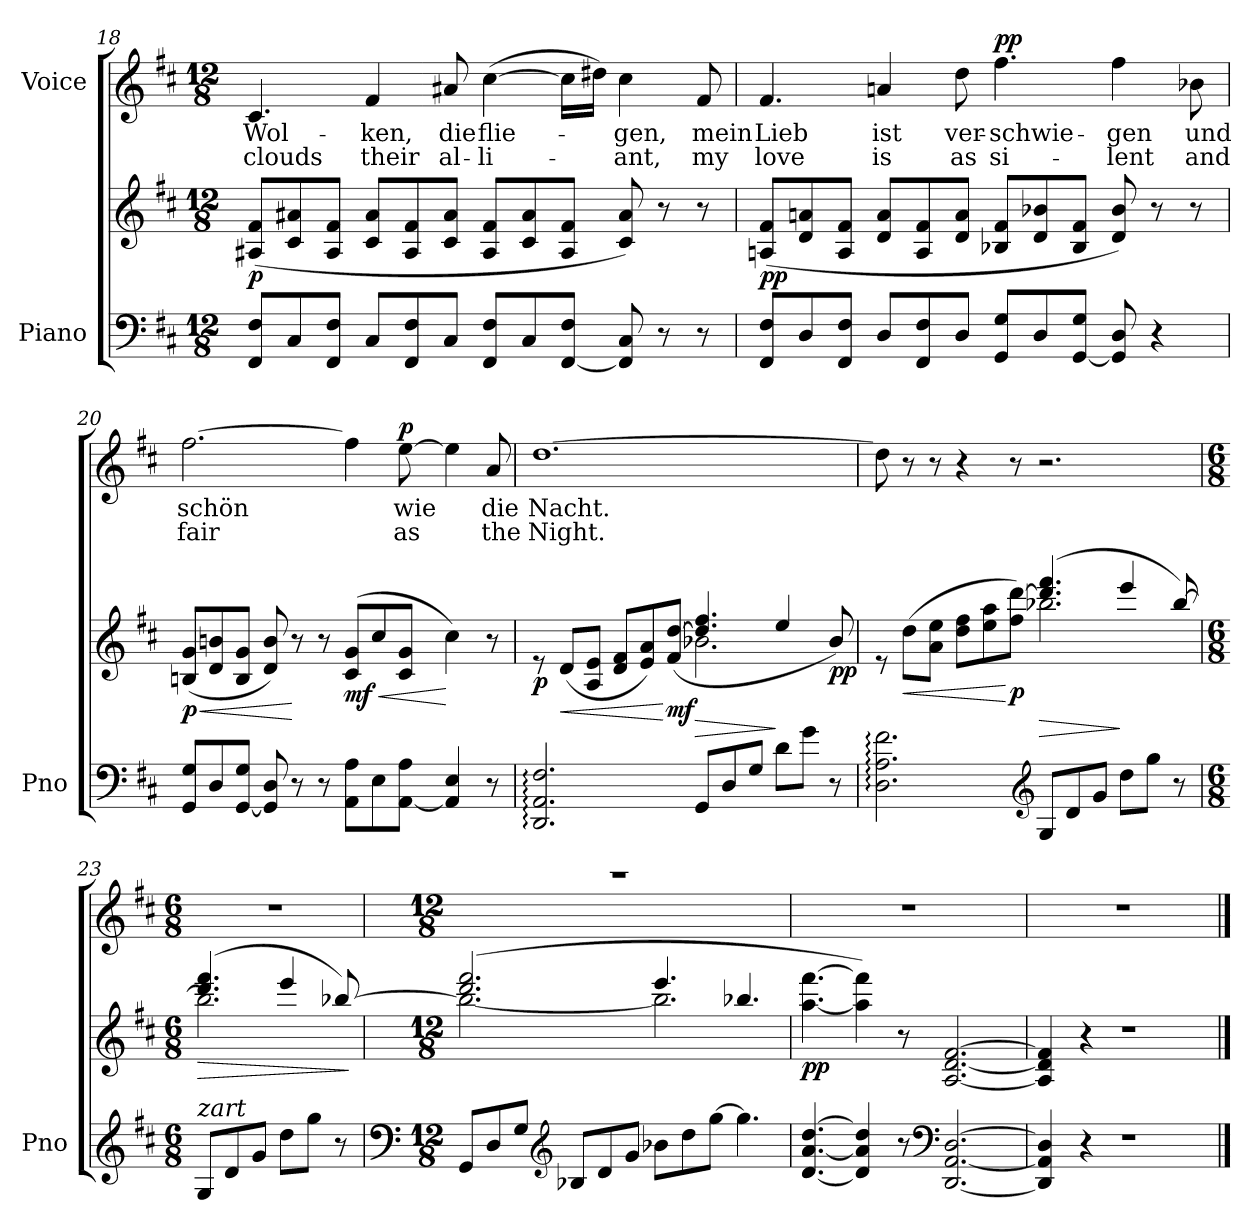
**kern	**kern	**dynam	**kern	**text	**text	**dynam
*part2	*part2	*part2	*part1	*part1	*part1	*part1
*staff3	*staff2	*staff2/3	*staff1	*staff1	*staff1	*staff1
*I"Piano	*	*	*I"Voice	*	*	*
*I'Pno	*	*	*	*	*	*
*clefF4	*clefG2	*	*clefG2	*	*	*
*k[f#c#]	*k[f#c#]	*	*k[f#c#]	*	*	*
*M12/8	*M12/8	*	*M12/8	*	*	*
=18	=18	=18	=18	=18	=18	=18
!	!	!LO:DY:b	!	!LO:LY:b	!LO:LY:b	!
8FF#/ 8F#/L	(<8A#X/ 8f#/L	p	4.c#/	Wol-	clouds	.
8C#/	8c#/ 8a#X/	.	.	.	.	.
8FF#/ 8F#/J	8A#/ 8f#/J	.	.	.	.	.
!	!	!	!	!LO:LY:b	!LO:LY:b	!
8C#/L	8c#/ 8a#/L	.	4f#/	-ken,	their	.
8FF#/ 8F#/	8A#/ 8f#/	.	.	.	.	.
!	!	!	!	!LO:LY:b	!LO:LY:b	!
8C#/J	8c#/ 8a#/J	.	8a#X/	die	al-	.
!	!	!	!	!LO:LY:b	!LO:LY:b	!
8FF#/ 8F#/L	8A#/ 8f#/L	.	(>[4cc#\	flie-	-li-	.
8C#/	8c#/ 8a#/	.	.	.	.	.
[8FF#/ 8F#/J	8A#/ 8f#/J	.	16cc#\LL]	.	.	.
.	.	.	16dd#X\JJ)	.	.	.
!	!	!	!	!LO:LY:b	!LO:LY:b	!
8FF#/] 8C#/	8c#/ 8a#/)	.	4cc#\	-gen,	-ant,	.
8r	8r	.	.	.	.	.
!	!	!	!	!LO:LY:b	!LO:LY:b	!
8r	8r	.	8f#/	mein	my	.
!!LO:LB:g=z
=19	=19	=19	=19	=19	=19	=19
!	!	!LO:DY:b	!	!LO:LY:b	!LO:LY:b	!
8FF#/ 8F#/L	(<8An/ 8f#/L	pp	4.f#/	Lieb	love	.
8D/	8d/ 8an/	.	.	.	.	.
8FF#/ 8F#/J	8A/ 8f#/J	.	.	.	.	.
!	!	!	!	!LO:LY:b	!LO:LY:b	!
8D/L	8d/ 8a/L	.	4an/	ist	is	.
8FF#/ 8F#/	8A/ 8f#/	.	.	.	.	.
!	!	!	!	!LO:LY:b	!LO:LY:b	!
8D/J	8d/ 8a/J	.	8dd\	ver-	as	.
!	!	!	!	!LO:LY:b	!LO:LY:b	!LO:DY:a
8GG/ 8G/L	8B-X/ 8f#/L	.	4.ff#\	-schwie-	si-	pp
8D/	8d/ 8b-X/	.	.	.	.	.
[8GG/ 8G/J	8B-/ 8f#/J	.	.	.	.	.
!	!	!	!	!LO:LY:b	!LO:LY:b	!
8GG/] 8D/	8d/ 8b-/)	.	4ff#\	-gen	-lent	.
4r	8r	.	.	.	.	.
!	!	!	!	!LO:LY:b	!LO:LY:b	!
.	8r	.	8b-X\	und	and	.
=20	=20	=20	=20	=20	=20	=20
!	!	!LO:HP:b	!	!LO:LY:b	!LO:LY:b	!
*	*	*	*^	*	*	*
!	!	!LO:DY:n=1:b	!	!	!	!	!
8GG/ 8G/L	(<8Bn/ 8g/L	< p	[2.ff#\	4rcyy	schön	fair	.
8D/	8d/ 8bn/	.	.	.	.	.	.
[8GG/ 8G/J	8B/ 8g/J	.	.	4rcyy	.	.	.
8GG/] 8D/	8d/ 8b/)	.	.	.	.	.	.
8r	8r	[	.	4rcyy	.	.	.
8r	8r	.	.	.	.	.	.
!	!	!LO:HP:b	!	!	!	!	!
!	!	!LO:DY:n=2:b	!	!	!	!	!
8AA\ 8A\L	(>8c#/ 8g/L	< mf	4ff#\]	4rcyy	.	.	.
8E\	8cc#/	.	.	.	.	.	.
!	!	!	!	!	!LO:LY:b	!LO:LY:b	!LO:DY:a
[8AA\ 8A\J	8c#/ 8g/J	.	[8ee\	2rcyy	wie	as	p
4AA/] 4E/	4cc#\)	[	4ee\]	.	.	.	.
!	!	!	!	!	!LO:LY:b	!LO:LY:b	!
8r	8r	.	8a/	.	die	the	.
*	*	*	*v	*v	*	*	*
!!LO:LB:g=z
=21	=21	=21	=21	=21	=21	=21
*	*^	*	*	*	*	*
!	!	!	!LO:DY:b	!	!LO:LY:b	!LO:LY:b	!
2.DD/: 2.AA/: 2.F#/:	8re	2.rgyy	p	[1.dd	Nacht.	Night.	.
!	!	!	!LO:HP:b	!	!	!	!
.	(>8d/L	.	<	.	.	.	.
.	8A/ 8e/J	.	.	.	.	.	.
.	8d/ 8f#/L	.	.	.	.	.	.
.	8e/ 8a/)	.	.	.	.	.	.
!	!	!	!LO:DY:n=1:b	!	!	!	!
.	(>8f#/ [8dd/J	.	[ mf	.	.	.	.
!	!	!	!LO:HP:b	!	!	!	!
8GG/L	4.dd/] 4.ff#/	2.b-X\	>	.	.	.	.
8D/	.	.	.	.	.	.	.
8G/J	.	.	.	.	.	.	.
8d\L	4ee/	.	]	.	.	.	.
8g\J	.	.	.	.	.	.	.
!	!	!	!LO:DY:n=2:b	!	!	!	!
8r	8b-/)	.	pp	.	.	.	.
=22	=22	=22	=22	=22	=22	=22	=22
2.D\: 2.A\: 2.f#\:	8re	2.rgyy	.	8dd\]	.	.	.
!	!	!	!LO:HP:b	!	!	!	!
.	(>8dd\L	.	<	8r	.	.	.
.	8a\ 8ee\J	.	.	8r	.	.	.
.	8dd\ 8ff#\L	.	.	4r	.	.	.
.	8ee\ 8aa\	.	.	.	.	.	.
!	!	!	!LO:DY:n=1:b	!	!	!	!
.	8ff#\ [8ddd\J)	.	[ p	8r	.	.	.
*clefG2	*	*	*	*	*	*	*
!	!	!	!LO:HP:b	!	!	!	!
8G/L	(>4.ddd/] 4.fff#/	2.bb-X\	>	2.r	.	.	.
8d/	.	.	.	.	.	.	.
8g/J	.	.	.	.	.	.	.
8dd\L	4eee/	.	]	.	.	.	.
8gg\J	.	.	.	.	.	.	.
8r	[8bb-/)	.	.	.	.	.	.
=23	=23	=23	=23	=23	=23	=23	=23
*M6/8	*M6/8	*	*	*M6/8	*	*	*
!LO:TX:a:i:t=zart	!	!	!	!	!	!	!
!	!	!	!LO:HP:b	!	!	!	!
8G/L	(>4.ddd/ 4.fff#/	2.bb-\]	>	2.r	.	.	.
8d/	.	.	.	.	.	.	.
8g/J	.	.	.	.	.	.	.
8dd\L	4eee/	.	.	.	.	.	.
8gg\J	.	.	.	.	.	.	.
8r	[8bb-X/)	.	.	.	.	.	.
*	*v	*v	*	*	*	*	*
.	.	]	.	.	.	.
!!LO:LB:g=z
=24	=24	=24	=24	=24	=24	=24
*clefF4	*	*	*	*	*	*
*M12/8	*M12/8	*	*M12/8	*	*	*
*	*^	*	*^	*	*	*
8GG/L	(>2.ddd/ 2.fff#/	2.bb-\_	.	1.r	2.ff#\yy	.	.	.
8D/	.	.	.	.	.	.	.	.
8G/J	.	.	.	.	.	.	.	.
*clefG2	*	*	*	*	*	*	*	*
8B-X/L	.	.	.	.	.	.	.	.
8d/	.	.	.	.	.	.	.	.
8g/J	.	.	.	.	.	.	.	.
8b-X\L	4.eee/	2.bb-\]	.	.	4.ryy	.	.	.
8dd\	.	.	.	.	.	.	.	.
[8gg\J	.	.	.	.	.	.	.	.
4.gg\]	4.bb-X/	.	.	.	4.ryy	.	.	.
*	*v	*v	*	*	*	*	*	*
=25	=25	=25	=25	=25	=25	=25	=25
!	!	!LO:DY:b	!	!	!	!	!
*	*	*	*v	*v	*	*	*
[4.d/ [4.a/ [4.dd/	[4.aa\ [4.fff#\	pp	1.r	.	.	.
4d/] 4a/] 4dd/]	4aa\] 4fff#\])	.	.	.	.	.
8r	8r	.	.	.	.	.
*clefF4	*	*	*	*	*	*
[2.DD/ [2.AA/ [2.D/	[2.A/ [2.d/ [2.f#/	.	.	.	.	.
=26	=26	=26	=26	=26	=26	=26
4DD/] 4AA/] 4D/]	4A/] 4d/] 4f#/]	.	1.r	.	.	.
4r	4r	.	.	.	.	.
1r	1r	.	.	.	.	.
==	==	==	==	==	==	==
*-	*-	*-	*-	*-	*-	*-
